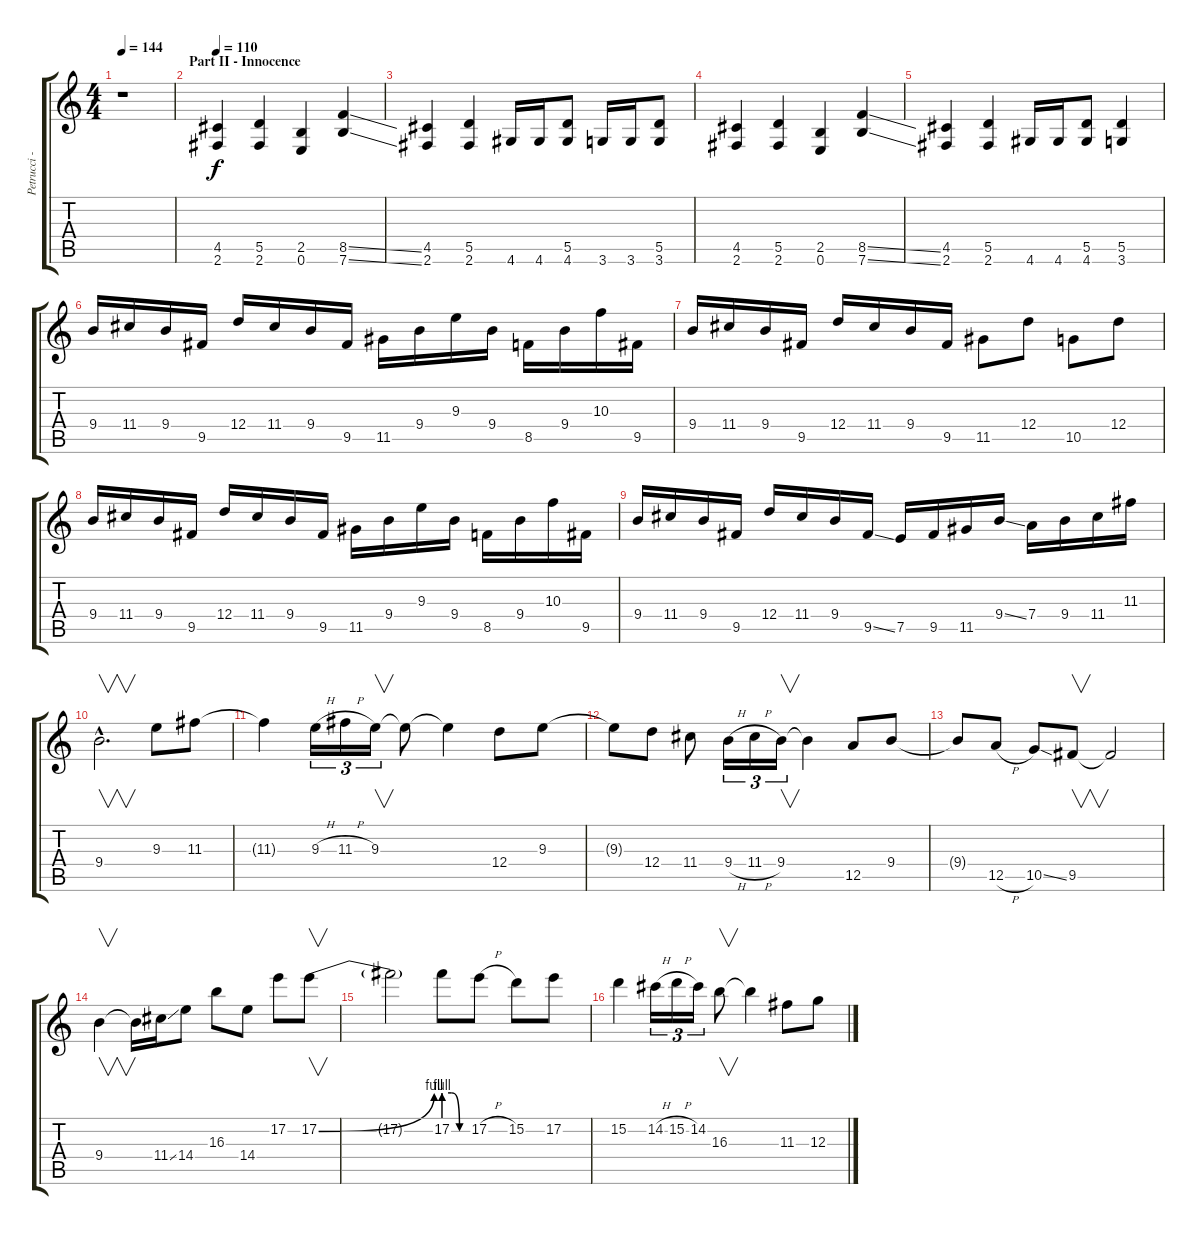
\track ("Petrucci - Distortion 6st." "Petrucci -") {instrument overdrivenguitar}
\staff {score tabs}
\tuning (E4 B3 G3 D3 A2 E2) {hide}
\ts (4 4)
\tempo 144
\clef g2
\ks c
r.1{dy f} |
\section ("" "Part II - Innocence")
\tempo 110
(4.5 2.6).4 (5.5 2.6).4 (2.5 0.6).4 (8.5{ss} 7.6{ss}).4 |
(4.5 2.6).4 (5.5 2.6).4 4.6.16 4.6.16 (5.5 4.6).8 3.6.16 3.6.16 (5.5 3.6).8 |
(4.5 2.6).4 (5.5 2.6).4 (2.5 0.6).4 (8.5{ss} 7.6{ss}).4 |
(4.5 2.6).4 (5.5 2.6).4 4.6.16 4.6.16 (5.5 4.6).8 (5.5 3.6).4 |
9.4.16{volume 16} 11.4.16 9.4.16 9.5.16 12.4.16 11.4.16 9.4.16 9.5.16 11.5.16 9.4.16 9.3.16 9.4.16 8.5.16 9.4.16 10.3.16 9.5.16 |
9.4.16 11.4.16 9.4.16 9.5.16 12.4.16 11.4.16 9.4.16 9.5.16 11.5.8 12.4.8 10.5.8 12.4.8 |
9.4.16 11.4.16 9.4.16 9.5.16 12.4.16 11.4.16 9.4.16 9.5.16 11.5.16 9.4.16 9.3.16 9.4.16 8.5.16 9.4.16 10.3.16 9.5.16 |
9.4.16 11.4.16 9.4.16 9.5.16 12.4.16 11.4.16 9.4.16 9.5{ss}.16 7.5.16 9.5.16 11.5.16 9.4{ss}.16 7.4.16 9.4.16 11.4.16 11.3.16 |
9.4{hac}.2{v d} 9.3.8 11.3.8 |
11.3{t}.4 9.3{h}.16{tu (3 2)} 11.3{h}.16{tu (3 2)} 9.3.16{v tu (3 2)} 9.3{t}.8 9.3{t}.4 12.4.8 9.3.8 |
9.3{t}.8 12.4.8 11.4.8 9.4{h}.16{tu (3 2)} 11.4{h}.16{tu (3 2)} 9.4.16{v tu (3 2)} 9.4{t}.4 12.5.8 9.4.8 |
9.4{t}.8 12.5{h}.8 10.5{ss}.8 9.5.8{v} 9.5{t}.2 |
9.4.4{v} 9.4{t}.16 11.4{ss}.16 14.4.8 16.3.8 14.4.8 17.2.8 17.2{be (bend 0 0 60 4)}.8{v} |
17.2{t}.2 17.2{be (custom 0 4 20 4 40 0 60 0)}.8 17.2{h}.8 15.2.8 17.2.8 |
15.2.4 14.2{h}.16{tu (3 2)} 15.2{h}.16{tu (3 2)} 14.2.16{tu (3 2)} 16.3.8{v} 16.3{t}.4 11.3.8 12.3.8
